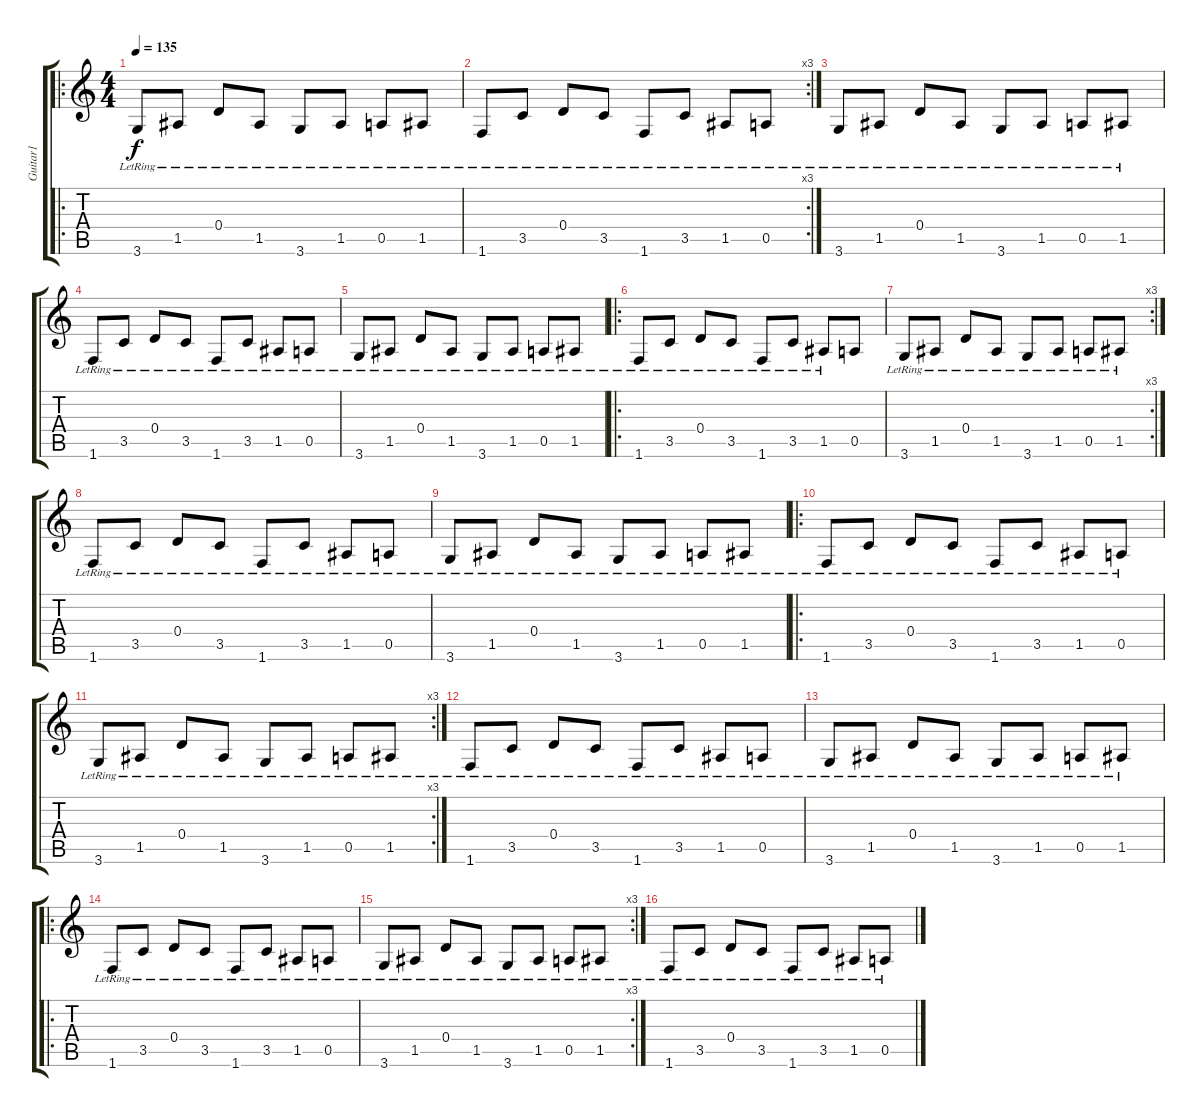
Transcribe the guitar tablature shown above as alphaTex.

\track ("Guitar1" "Guitar1") {instrument acousticguitarnylon}
\staff {score tabs}
\tuning (E4 B3 G3 D3 A2 E2) {hide}
\ro
\ts (4 4)
\tempo 135
\clef g2
\ks c
3.6{lr}.8{dy f instrument acousticguitarnylon} 1.5{lr}.8 0.4{lr}.8 1.5{lr}.8 3.6{lr}.8 1.5{lr}.8 0.5{lr}.8 1.5{lr}.8 |
\rc 3
1.6{lr}.8 3.5{lr}.8 0.4{lr}.8 3.5{lr}.8 1.6{lr}.8 3.5{lr}.8 1.5{lr}.8 0.5{lr}.8 |
3.6{lr}.8 1.5{lr}.8 0.4{lr}.8 1.5{lr}.8 3.6{lr}.8 1.5{lr}.8 0.5{lr}.8 1.5{lr}.8 |
1.6{lr}.8 3.5{lr}.8 0.4{lr}.8 3.5{lr}.8 1.6{lr}.8 3.5{lr}.8 1.5{lr}.8 0.5{lr}.8 |
3.6{lr}.8 1.5{lr}.8 0.4{lr}.8 1.5{lr}.8 3.6{lr}.8 1.5{lr}.8 0.5{lr}.8 1.5{lr}.8 |
\ro
1.6{lr}.8 3.5{lr}.8 0.4{lr}.8 3.5{lr}.8 1.6{lr}.8 3.5{lr}.8 1.5{lr}.8 0.5.8 |
\rc 3
3.6{lr}.8 1.5{lr}.8 0.4{lr}.8 1.5{lr}.8 3.6{lr}.8 1.5{lr}.8 0.5{lr}.8 1.5{lr}.8 |
1.6{lr}.8 3.5{lr}.8 0.4{lr}.8 3.5{lr}.8 1.6{lr}.8 3.5{lr}.8 1.5{lr}.8 0.5{lr}.8 |
3.6{lr}.8 1.5{lr}.8 0.4{lr}.8 1.5{lr}.8 3.6{lr}.8 1.5{lr}.8 0.5{lr}.8 1.5{lr}.8 |
\ro
1.6{lr}.8 3.5{lr}.8 0.4{lr}.8 3.5{lr}.8 1.6{lr}.8 3.5{lr}.8 1.5{lr}.8 0.5{lr}.8 |
\rc 3
3.6{lr}.8 1.5{lr}.8 0.4{lr}.8 1.5{lr}.8 3.6{lr}.8 1.5{lr}.8 0.5{lr}.8 1.5{lr}.8 |
1.6{lr}.8 3.5{lr}.8 0.4{lr}.8 3.5{lr}.8 1.6{lr}.8 3.5{lr}.8 1.5{lr}.8 0.5{lr}.8 |
3.6{lr}.8 1.5{lr}.8 0.4{lr}.8 1.5{lr}.8 3.6{lr}.8 1.5{lr}.8 0.5{lr}.8 1.5{lr}.8 |
\ro
1.6{lr}.8 3.5{lr}.8 0.4{lr}.8 3.5{lr}.8 1.6{lr}.8 3.5{lr}.8 1.5{lr}.8 0.5{lr}.8 |
\rc 3
3.6{lr}.8 1.5{lr}.8 0.4{lr}.8 1.5{lr}.8 3.6{lr}.8 1.5{lr}.8 0.5{lr}.8 1.5{lr}.8 |
1.6{lr}.8 3.5{lr}.8 0.4{lr}.8 3.5{lr}.8 1.6{lr}.8 3.5{lr}.8 1.5{lr}.8 0.5{lr}.8
